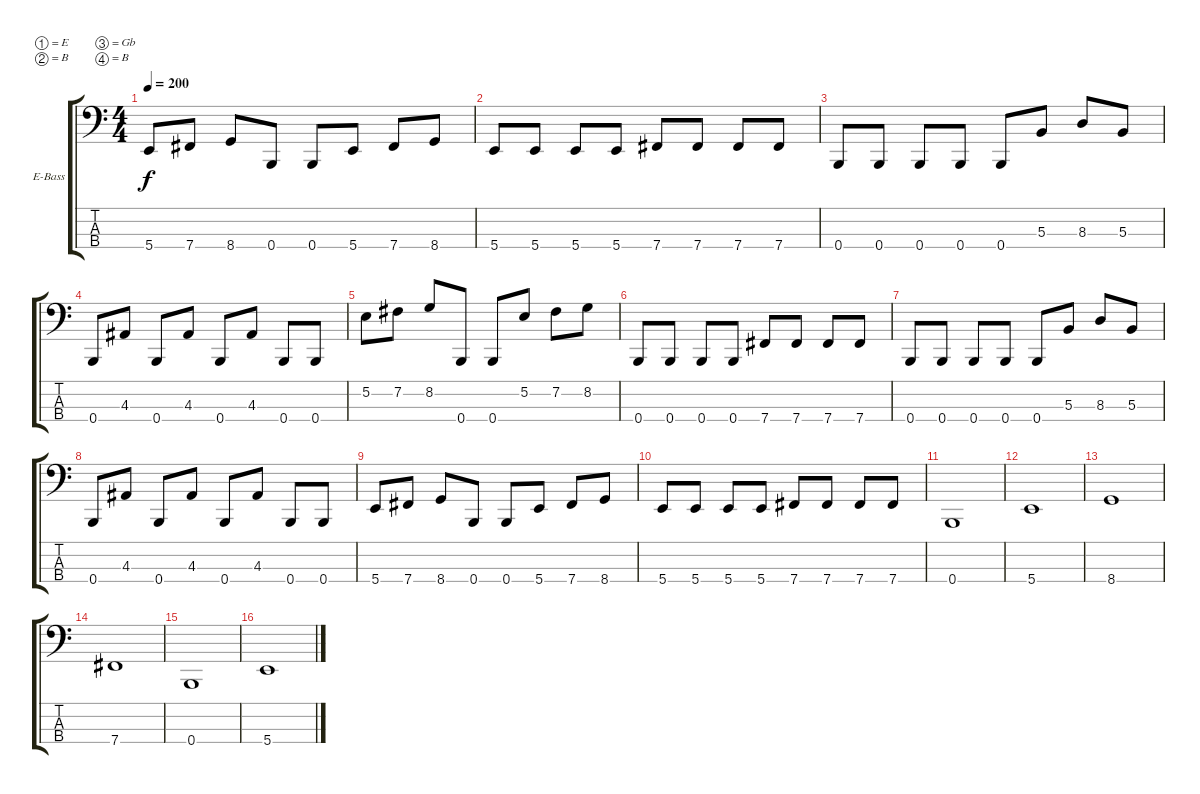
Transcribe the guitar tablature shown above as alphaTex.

\defaultSystemsLayout 4
\bracketExtendMode groupsimilarinstruments
\firstSystemTrackNameOrientation horizontal
\otherSystemsTrackNameOrientation horizontal
\track ("Electric Bass" "E-Bass") {instrument electricbassfinger}
\staff {score tabs}
\tuning (E2 B1 Gb1 B0)
\ts (4 4)
\tempo 200
\clef f4
\ks c
5.4.8{dy f} 7.4.8 8.4.8 0.4.8 0.4.8 5.4.8 7.4.8 8.4.8 |
5.4.8 5.4.8 5.4.8 5.4.8 7.4.8 7.4.8 7.4.8 7.4.8 |
0.4.8 0.4.8 0.4.8 0.4.8 0.4.8 5.3.8 8.3.8 5.3.8 |
0.4.8 4.3.8 0.4.8 4.3.8 0.4.8 4.3.8 0.4.8 0.4.8 |
5.2.8 7.2.8 8.2.8 0.4.8 0.4.8 5.2.8 7.2.8 8.2.8 |
0.4.8 0.4.8 0.4.8 0.4.8 7.4.8 7.4.8 7.4.8 7.4.8 |
0.4.8 0.4.8 0.4.8 0.4.8 0.4.8 5.3.8 8.3.8 5.3.8 |
0.4.8 4.3.8 0.4.8 4.3.8 0.4.8 4.3.8 0.4.8 0.4.8 |
5.4.8 7.4.8 8.4.8 0.4.8 0.4.8 5.4.8 7.4.8 8.4.8 |
5.4.8 5.4.8 5.4.8 5.4.8 7.4.8 7.4.8 7.4.8 7.4.8 |
0.4.1 |
5.4.1 |
8.4.1 |
7.4.1 |
0.4.1 |
5.4.1
